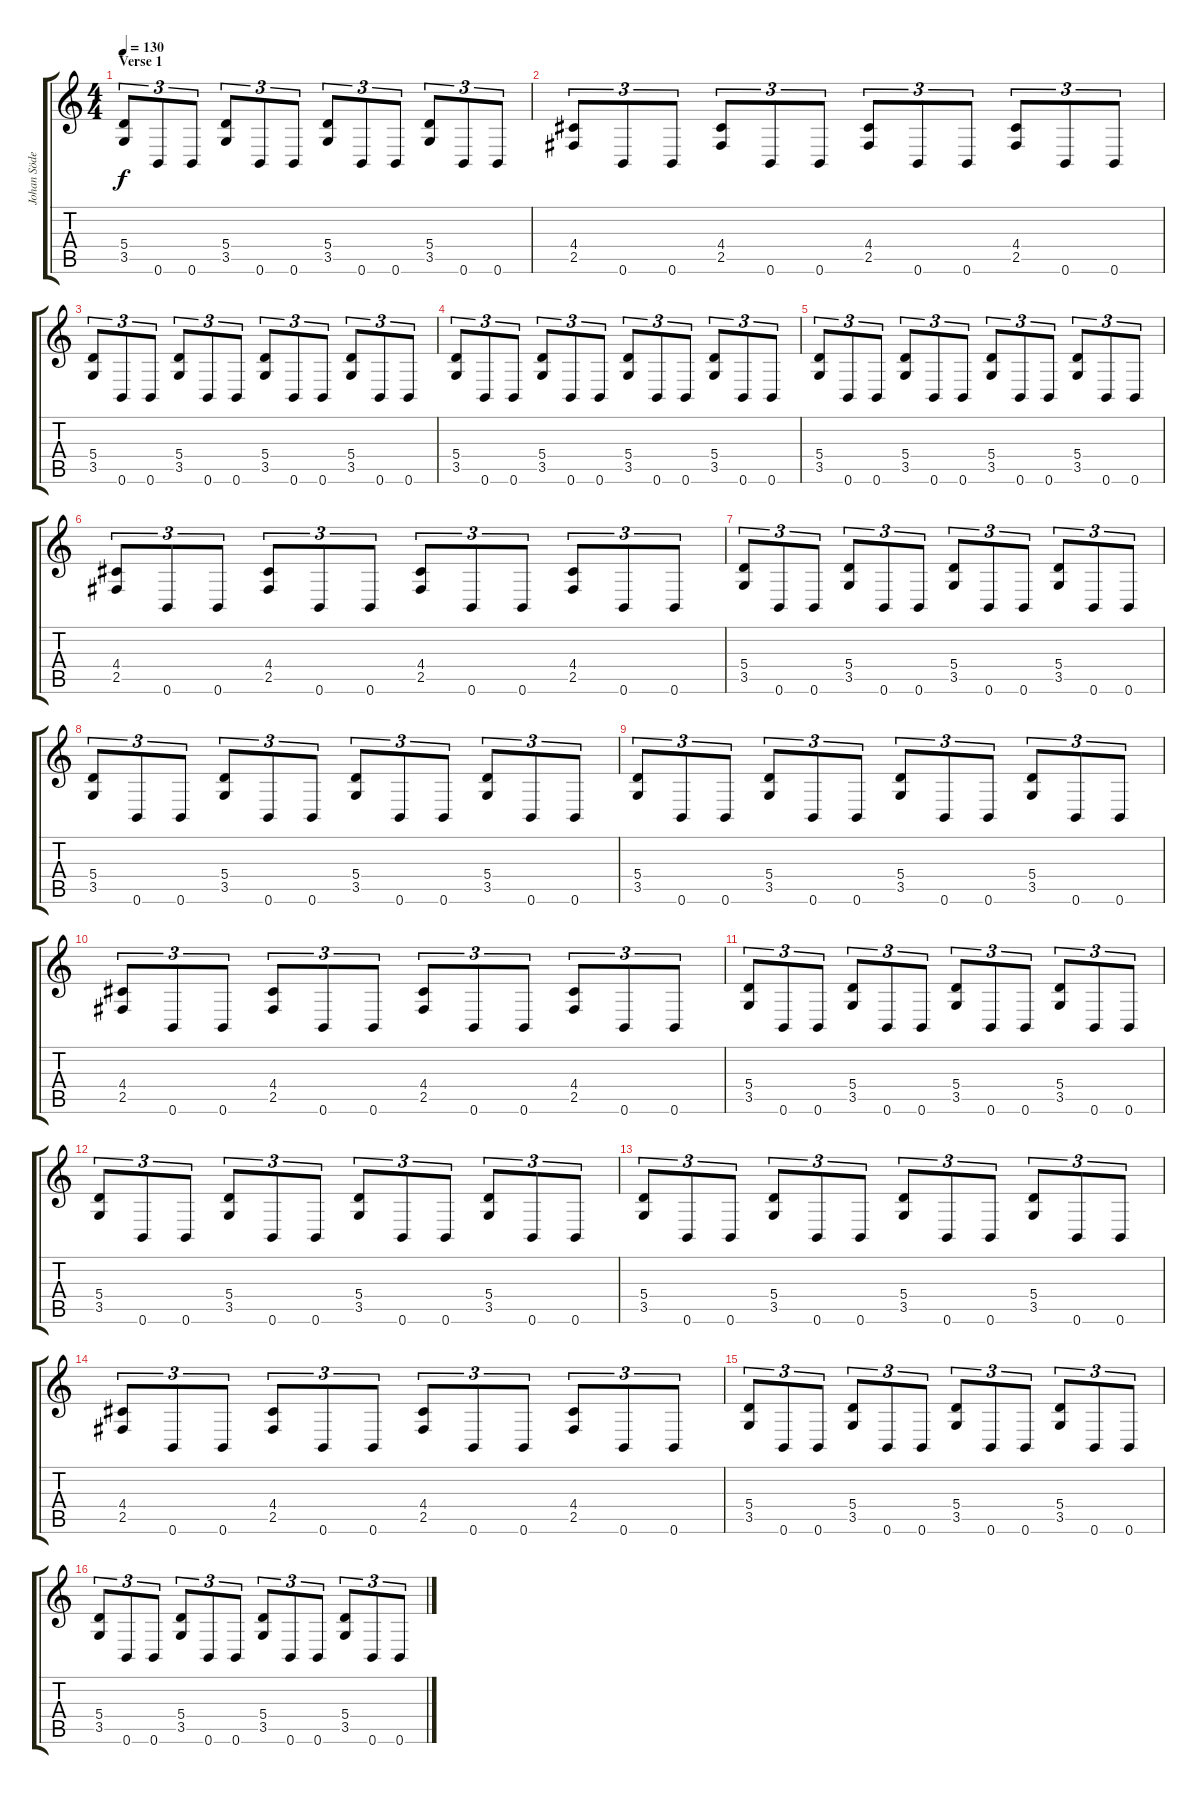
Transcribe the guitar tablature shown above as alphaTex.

\track ("Johan Söderberg" "Johan Söde") {instrument distortionguitar}
\staff {score tabs}
\tuning (B3 Gb3 D3 A2 E2 B1) {hide}
\ts (4 4)
\section ("" "Verse 1")
\tempo 130
\clef g2
\ks c
(5.4 3.5).8{tu (3 2) dy f} 0.6.8{tu (3 2)} 0.6.8{tu (3 2)} (5.4 3.5).8{tu (3 2)} 0.6.8{tu (3 2)} 0.6.8{tu (3 2)} (5.4 3.5).8{tu (3 2)} 0.6.8{tu (3 2)} 0.6.8{tu (3 2)} (5.4 3.5).8{tu (3 2)} 0.6.8{tu (3 2)} 0.6.8{tu (3 2)} |
(4.4 2.5).8{tu (3 2)} 0.6.8{tu (3 2)} 0.6.8{tu (3 2)} (4.4 2.5).8{tu (3 2)} 0.6.8{tu (3 2)} 0.6.8{tu (3 2)} (4.4 2.5).8{tu (3 2)} 0.6.8{tu (3 2)} 0.6.8{tu (3 2)} (4.4 2.5).8{tu (3 2)} 0.6.8{tu (3 2)} 0.6.8{tu (3 2)} |
(5.4 3.5).8{tu (3 2)} 0.6.8{tu (3 2)} 0.6.8{tu (3 2)} (5.4 3.5).8{tu (3 2)} 0.6.8{tu (3 2)} 0.6.8{tu (3 2)} (5.4 3.5).8{tu (3 2)} 0.6.8{tu (3 2)} 0.6.8{tu (3 2)} (5.4 3.5).8{tu (3 2)} 0.6.8{tu (3 2)} 0.6.8{tu (3 2)} |
(5.4 3.5).8{tu (3 2)} 0.6.8{tu (3 2)} 0.6.8{tu (3 2)} (5.4 3.5).8{tu (3 2)} 0.6.8{tu (3 2)} 0.6.8{tu (3 2)} (5.4 3.5).8{tu (3 2)} 0.6.8{tu (3 2)} 0.6.8{tu (3 2)} (5.4 3.5).8{tu (3 2)} 0.6.8{tu (3 2)} 0.6.8{tu (3 2)} |
(5.4 3.5).8{tu (3 2)} 0.6.8{tu (3 2)} 0.6.8{tu (3 2)} (5.4 3.5).8{tu (3 2)} 0.6.8{tu (3 2)} 0.6.8{tu (3 2)} (5.4 3.5).8{tu (3 2)} 0.6.8{tu (3 2)} 0.6.8{tu (3 2)} (5.4 3.5).8{tu (3 2)} 0.6.8{tu (3 2)} 0.6.8{tu (3 2)} |
(4.4 2.5).8{tu (3 2)} 0.6.8{tu (3 2)} 0.6.8{tu (3 2)} (4.4 2.5).8{tu (3 2)} 0.6.8{tu (3 2)} 0.6.8{tu (3 2)} (4.4 2.5).8{tu (3 2)} 0.6.8{tu (3 2)} 0.6.8{tu (3 2)} (4.4 2.5).8{tu (3 2)} 0.6.8{tu (3 2)} 0.6.8{tu (3 2)} |
(5.4 3.5).8{tu (3 2)} 0.6.8{tu (3 2)} 0.6.8{tu (3 2)} (5.4 3.5).8{tu (3 2)} 0.6.8{tu (3 2)} 0.6.8{tu (3 2)} (5.4 3.5).8{tu (3 2)} 0.6.8{tu (3 2)} 0.6.8{tu (3 2)} (5.4 3.5).8{tu (3 2)} 0.6.8{tu (3 2)} 0.6.8{tu (3 2)} |
(5.4 3.5).8{tu (3 2)} 0.6.8{tu (3 2)} 0.6.8{tu (3 2)} (5.4 3.5).8{tu (3 2)} 0.6.8{tu (3 2)} 0.6.8{tu (3 2)} (5.4 3.5).8{tu (3 2)} 0.6.8{tu (3 2)} 0.6.8{tu (3 2)} (5.4 3.5).8{tu (3 2)} 0.6.8{tu (3 2)} 0.6.8{tu (3 2)} |
(5.4 3.5).8{tu (3 2)} 0.6.8{tu (3 2)} 0.6.8{tu (3 2)} (5.4 3.5).8{tu (3 2)} 0.6.8{tu (3 2)} 0.6.8{tu (3 2)} (5.4 3.5).8{tu (3 2)} 0.6.8{tu (3 2)} 0.6.8{tu (3 2)} (5.4 3.5).8{tu (3 2)} 0.6.8{tu (3 2)} 0.6.8{tu (3 2)} |
(4.4 2.5).8{tu (3 2)} 0.6.8{tu (3 2)} 0.6.8{tu (3 2)} (4.4 2.5).8{tu (3 2)} 0.6.8{tu (3 2)} 0.6.8{tu (3 2)} (4.4 2.5).8{tu (3 2)} 0.6.8{tu (3 2)} 0.6.8{tu (3 2)} (4.4 2.5).8{tu (3 2)} 0.6.8{tu (3 2)} 0.6.8{tu (3 2)} |
(5.4 3.5).8{tu (3 2)} 0.6.8{tu (3 2)} 0.6.8{tu (3 2)} (5.4 3.5).8{tu (3 2)} 0.6.8{tu (3 2)} 0.6.8{tu (3 2)} (5.4 3.5).8{tu (3 2)} 0.6.8{tu (3 2)} 0.6.8{tu (3 2)} (5.4 3.5).8{tu (3 2)} 0.6.8{tu (3 2)} 0.6.8{tu (3 2)} |
(5.4 3.5).8{tu (3 2)} 0.6.8{tu (3 2)} 0.6.8{tu (3 2)} (5.4 3.5).8{tu (3 2)} 0.6.8{tu (3 2)} 0.6.8{tu (3 2)} (5.4 3.5).8{tu (3 2)} 0.6.8{tu (3 2)} 0.6.8{tu (3 2)} (5.4 3.5).8{tu (3 2)} 0.6.8{tu (3 2)} 0.6.8{tu (3 2)} |
(5.4 3.5).8{tu (3 2)} 0.6.8{tu (3 2)} 0.6.8{tu (3 2)} (5.4 3.5).8{tu (3 2)} 0.6.8{tu (3 2)} 0.6.8{tu (3 2)} (5.4 3.5).8{tu (3 2)} 0.6.8{tu (3 2)} 0.6.8{tu (3 2)} (5.4 3.5).8{tu (3 2)} 0.6.8{tu (3 2)} 0.6.8{tu (3 2)} |
(4.4 2.5).8{tu (3 2)} 0.6.8{tu (3 2)} 0.6.8{tu (3 2)} (4.4 2.5).8{tu (3 2)} 0.6.8{tu (3 2)} 0.6.8{tu (3 2)} (4.4 2.5).8{tu (3 2)} 0.6.8{tu (3 2)} 0.6.8{tu (3 2)} (4.4 2.5).8{tu (3 2)} 0.6.8{tu (3 2)} 0.6.8{tu (3 2)} |
(5.4 3.5).8{tu (3 2)} 0.6.8{tu (3 2)} 0.6.8{tu (3 2)} (5.4 3.5).8{tu (3 2)} 0.6.8{tu (3 2)} 0.6.8{tu (3 2)} (5.4 3.5).8{tu (3 2)} 0.6.8{tu (3 2)} 0.6.8{tu (3 2)} (5.4 3.5).8{tu (3 2)} 0.6.8{tu (3 2)} 0.6.8{tu (3 2)} |
(5.4 3.5).8{tu (3 2)} 0.6.8{tu (3 2)} 0.6.8{tu (3 2)} (5.4 3.5).8{tu (3 2)} 0.6.8{tu (3 2)} 0.6.8{tu (3 2)} (5.4 3.5).8{tu (3 2)} 0.6.8{tu (3 2)} 0.6.8{tu (3 2)} (5.4 3.5).8{tu (3 2)} 0.6.8{tu (3 2)} 0.6.8{tu (3 2)}
